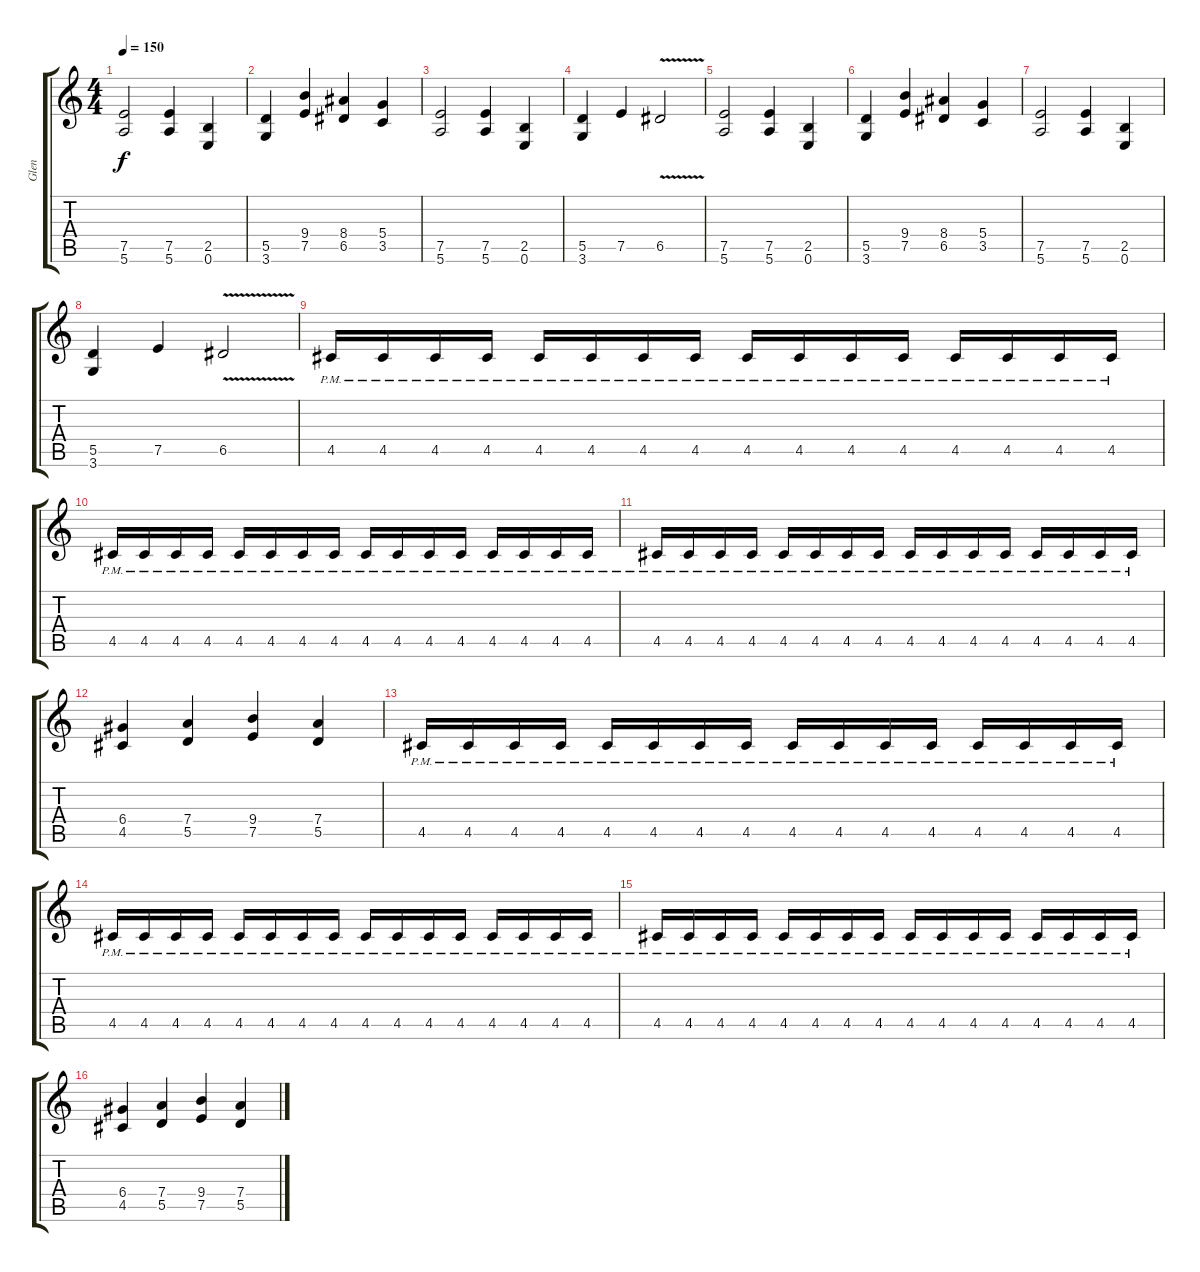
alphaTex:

\track ("Glen" "Glen") {instrument distortionguitar}
\staff {score tabs}
\tuning (E4 B3 G3 D3 A2 E2) {hide}
\ts (4 4)
\tempo 150
\clef g2
\ks c
(7.5 5.6).2{dy f} (7.5 5.6).4 (2.5 0.6).4 |
(5.5 3.6).4 (9.4 7.5).4 (8.4 6.5).4 (5.4 3.5).4 |
(7.5 5.6).2 (7.5 5.6).4 (2.5 0.6).4 |
(5.5 3.6).4 7.5.4 6.5{v}.2 |
(7.5 5.6).2 (7.5 5.6).4 (2.5 0.6).4 |
(5.5 3.6).4 (9.4 7.5).4 (8.4 6.5).4 (5.4 3.5).4 |
(7.5 5.6).2 (7.5 5.6).4 (2.5 0.6).4 |
(5.5 3.6).4 7.5.4 6.5{v}.2 |
4.5{pm}.16 4.5{pm}.16 4.5{pm}.16 4.5{pm}.16 4.5{pm}.16 4.5{pm}.16 4.5{pm}.16 4.5{pm}.16 4.5{pm}.16 4.5{pm}.16 4.5{pm}.16 4.5{pm}.16 4.5{pm}.16 4.5{pm}.16 4.5{pm}.16 4.5{pm}.16 |
4.5{pm}.16 4.5{pm}.16 4.5{pm}.16 4.5{pm}.16 4.5{pm}.16 4.5{pm}.16 4.5{pm}.16 4.5{pm}.16 4.5{pm}.16 4.5{pm}.16 4.5{pm}.16 4.5{pm}.16 4.5{pm}.16 4.5{pm}.16 4.5{pm}.16 4.5{pm}.16 |
4.5{pm}.16 4.5{pm}.16 4.5{pm}.16 4.5{pm}.16 4.5{pm}.16 4.5{pm}.16 4.5{pm}.16 4.5{pm}.16 4.5{pm}.16 4.5{pm}.16 4.5{pm}.16 4.5{pm}.16 4.5{pm}.16 4.5{pm}.16 4.5{pm}.16 4.5{pm}.16 |
(6.4 4.5).4 (7.4 5.5).4 (9.4 7.5).4 (7.4 5.5).4 |
4.5{pm}.16 4.5{pm}.16 4.5{pm}.16 4.5{pm}.16 4.5{pm}.16 4.5{pm}.16 4.5{pm}.16 4.5{pm}.16 4.5{pm}.16 4.5{pm}.16 4.5{pm}.16 4.5{pm}.16 4.5{pm}.16 4.5{pm}.16 4.5{pm}.16 4.5{pm}.16 |
4.5{pm}.16 4.5{pm}.16 4.5{pm}.16 4.5{pm}.16 4.5{pm}.16 4.5{pm}.16 4.5{pm}.16 4.5{pm}.16 4.5{pm}.16 4.5{pm}.16 4.5{pm}.16 4.5{pm}.16 4.5{pm}.16 4.5{pm}.16 4.5{pm}.16 4.5{pm}.16 |
4.5{pm}.16 4.5{pm}.16 4.5{pm}.16 4.5{pm}.16 4.5{pm}.16 4.5{pm}.16 4.5{pm}.16 4.5{pm}.16 4.5{pm}.16 4.5{pm}.16 4.5{pm}.16 4.5{pm}.16 4.5{pm}.16 4.5{pm}.16 4.5{pm}.16 4.5{pm}.16 |
(6.4 4.5).4 (7.4 5.5).4 (9.4 7.5).4 (7.4 5.5).4
